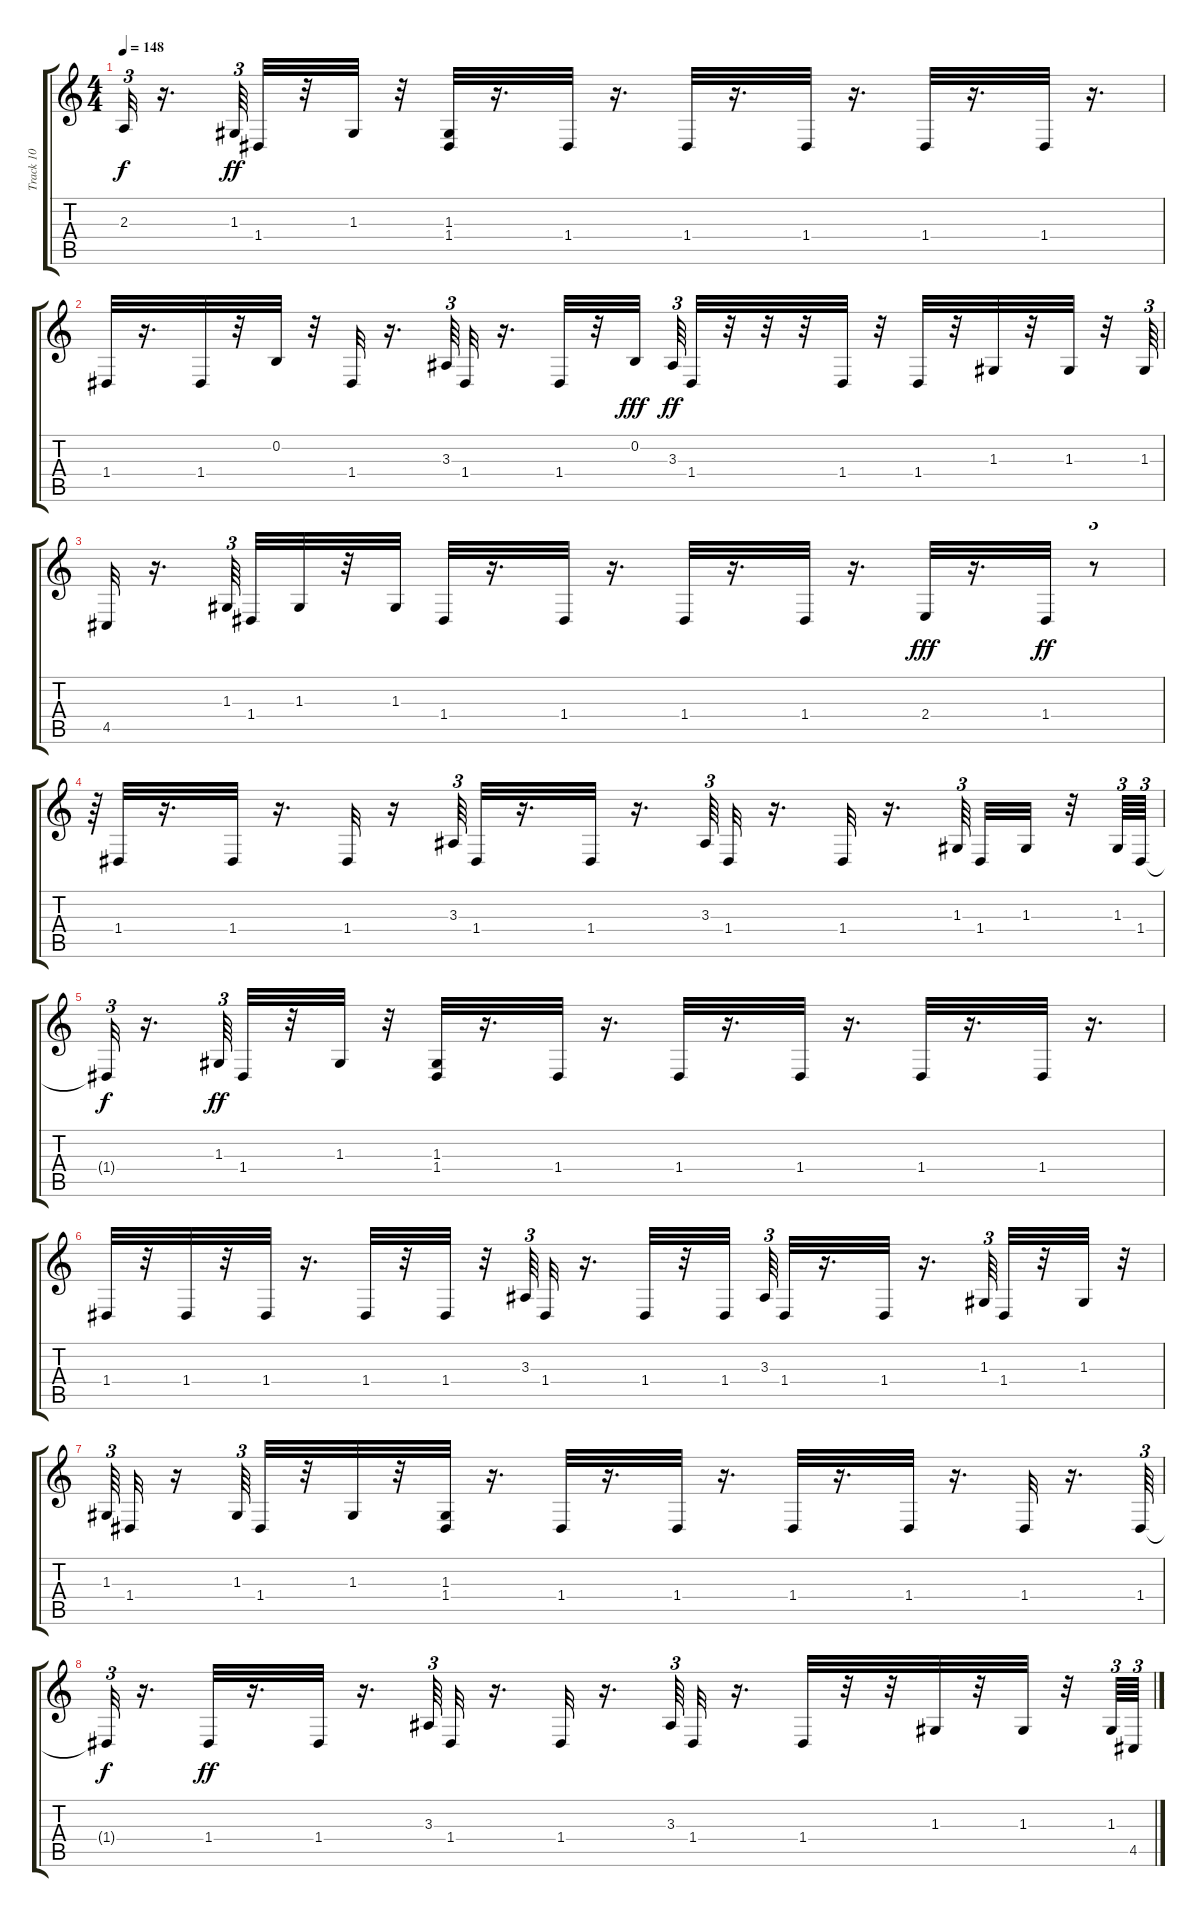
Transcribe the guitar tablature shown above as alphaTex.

\track ("Track 10" "Track 10") {instrument synthdrum}
\staff {score tabs}
\tuning (E4 B3 G3 D3 A2 E2) {hide}
\ts (4 4)
\tempo 148
\clef g2
\ks c
2.3{t}.32{tu (3 2) dy f} r.16{d} 1.3.64{tu (3 2) dy ff} 1.4.32 r.32 1.3.32 r.32 (1.3 1.4).32 r.16{d} 1.4.32 r.16{d} 1.4.32 r.16{d} 1.4.32 r.16{d} 1.4.32 r.16{d} 1.4.32 r.16{d} |
1.4.32 r.16{d} 1.4.32 r.32 0.2.32 r.32 1.4.32 r.16{d} 3.3.64{tu (3 2)} 1.4.32 r.16{d} 1.4.32 r.32 0.2.32{dy fff beam splitsecondary} 3.3.64{tu (3 2) dy ff} 1.4.32 r.32 r.32 r.32 1.4.32 r.32 1.4.32 r.32 1.3.32 r.32 1.3.32 r.32 1.3.64{tu (3 2)} |
4.5.32 r.16{d} 1.3.64{tu (3 2) beam splitsecondary} 1.4.32 1.3.32 r.32 1.3.32 1.4.32 r.16{d} 1.4.32 r.16{d} 1.4.32 r.16{d} 1.4.32 r.16{d} 2.4.32{dy fff} r.16{d} 1.4.32{dy ff} r.8{tu (3 2)} |
r.64{tu (3 2)} 1.4.32 r.16{d} 1.4.32 r.16{d} 1.4.32 r.16 3.3.64{tu (3 2)} 1.4.32 r.16{d} 1.4.32 r.16{d} 3.3.64{tu (3 2)} 1.4.32 r.16{d} 1.4.32 r.16{d} 1.3.64{tu (3 2) beam splitsecondary} 1.4.32 1.3.32 r.32 1.3.64{tu (3 2)} 1.4.64{tu (3 2)} |
1.4{t}.32{tu (3 2) dy f} r.16{d} 1.3.64{tu (3 2) dy ff} 1.4.32 r.32 1.3.32 r.32 (1.3 1.4).32 r.16{d} 1.4.32 r.16{d} 1.4.32 r.16{d} 1.4.32 r.16{d} 1.4.32 r.16{d} 1.4.32 r.16{d} |
1.4.32 r.32 1.4.32 r.32 1.4.32 r.16{d} 1.4.32 r.32 1.4.32 r.32 3.3.64{tu (3 2)} 1.4.32 r.16{d} 1.4.32 r.32 1.4.32{beam splitsecondary} 3.3.64{tu (3 2)} 1.4.32 r.16{d} 1.4.32 r.16{d} 1.3.64{tu (3 2)} 1.4.32 r.32 1.3.32 r.32 |
1.3.64{tu (3 2)} 1.4.32 r.16 1.3.64{tu (3 2)} 1.4.32 r.32 1.3.32 r.32 (1.3 1.4).32 r.16{d} 1.4.32 r.16{d} 1.4.32 r.16{d} 1.4.32 r.16{d} 1.4.32 r.16{d} 1.4.32 r.16{d} 1.4.64{tu (3 2)} |
1.4{t}.32{tu (3 2) dy f} r.16{d} 1.4.32{dy ff} r.16{d} 1.4.32 r.16{d} 3.3.64{tu (3 2)} 1.4.32 r.16{d} 1.4.32 r.16{d} 3.3.64{tu (3 2)} 1.4.32 r.16{d} 1.4.32 r.32 r.32 1.3.32 r.32 1.3.32 r.32 1.3.64{tu (3 2)} 4.5.64{tu (3 2)}
